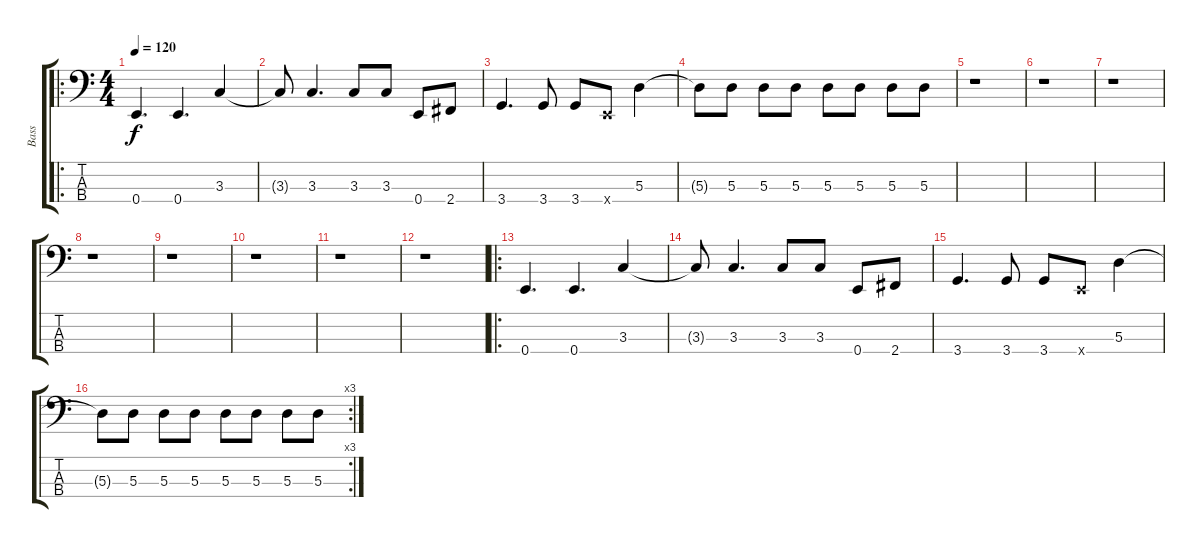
\track ("Bass" "Bass") {instrument electricbassfinger}
\staff {score tabs}
\tuning (G2 D2 A1 E1) {hide}
\ro
\ts (4 4)
\tempo 120
\clef f4
\ks c
0.4.4{d dy f} 0.4.4{d} 3.3.4 |
3.3{t}.8 3.3.4{d} 3.3.8 3.3.8 0.4.8 2.4.8 |
3.4.4{d} 3.4.8 3.4.8 0.4{x}.8 5.3.4 |
5.3{t}.8 5.3.8 5.3.8 5.3.8 5.3.8 5.3.8 5.3.8 5.3.8 |
r.1 |
r.1 |
r.1 |
r.1 |
r.1 |
r.1 |
r.1 |
r.1 |
\ro
0.4.4{d} 0.4.4{d} 3.3.4 |
3.3{t}.8 3.3.4{d} 3.3.8 3.3.8 0.4.8 2.4.8 |
3.4.4{d} 3.4.8 3.4.8 0.4{x}.8 5.3.4 |
\rc 3
5.3{t}.8 5.3.8 5.3.8 5.3.8 5.3.8 5.3.8 5.3.8 5.3.8
